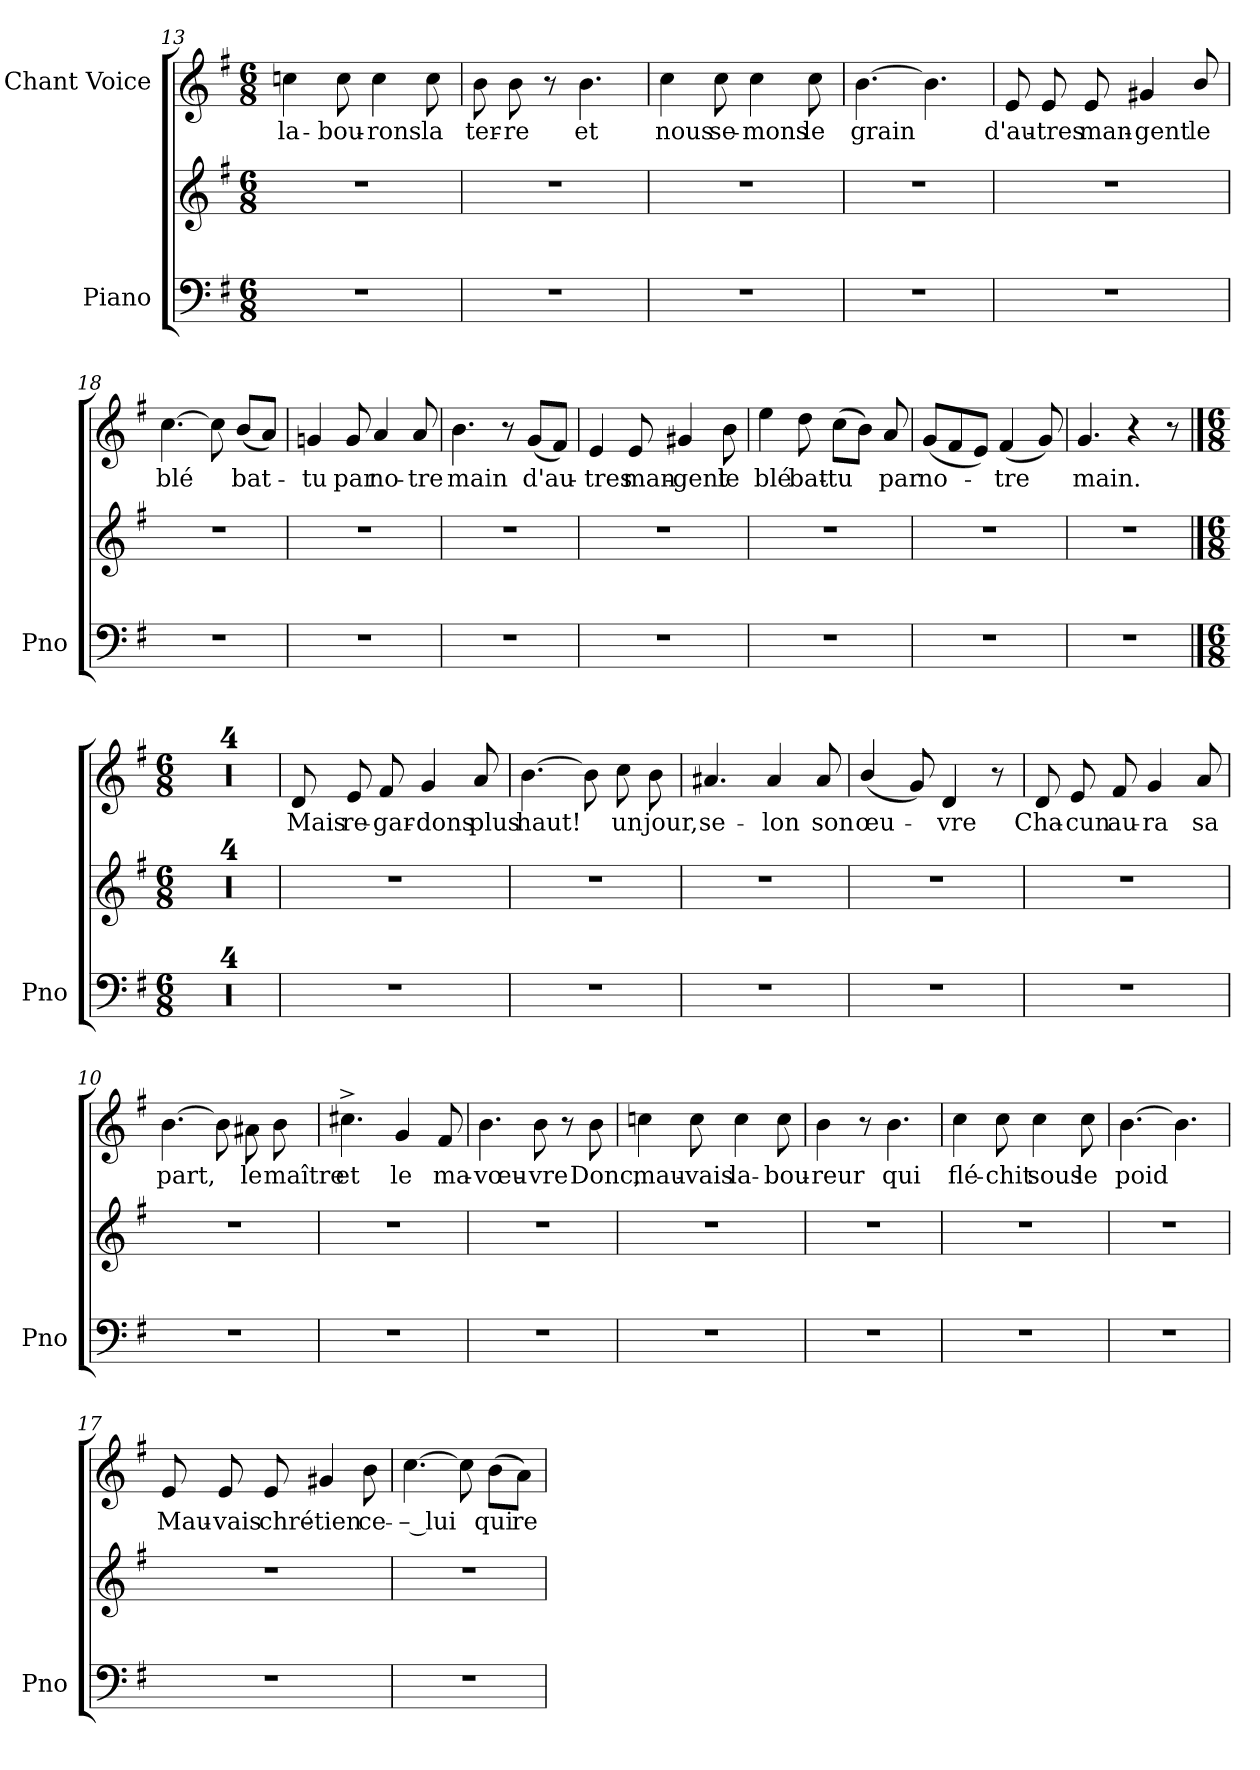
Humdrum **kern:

**kern	**kern	**kern	**text
*part2	*part2	*part1	*part1
*staff3	*staff2	*staff1	*staff1
*I"Piano	*	*I"Chant Voice	*
*I'Pno	*	*	*
*clefF4	*clefG2	*clefG2	*
*k[f#]	*k[f#]	*k[f#]	*
*M6/8	*M6/8	*M6/8	*
=13	=13	=13	=13
2.r	2.r	4ccn\	la-
.	.	8cc\	-bou-
.	.	4cc\	-rons
.	.	8cc\	la
=14	=14	=14	=14
2.r	2.r	8b\	ter-
.	.	8b\	-re
.	.	8r	.
.	.	4.b\	et
=15	=15	=15	=15
2.r	2.r	4cc\	nous
.	.	8cc\	se-
.	.	4cc\	-mons
.	.	8cc\	le
=16	=16	=16	=16
2.r	2.r	[4.b\	grain
.	.	4.b\]	.
=17	=17	=17	=17
2.r	2.r	8e/	d'au-
.	.	8e/	-tres
.	.	8e/	man-
.	.	4g#X/	-gent
.	.	8b/	le
=18	=18	=18	=18
2.r	2.r	[4.cc\	blé
.	.	8cc\]	.
.	.	(8b/L	bat-
.	.	8a/J)	.
=19	=19	=19	=19
2.r	2.r	4gn/	-tu
.	.	8g/	par
.	.	4a/	no-
.	.	8a/	-tre
=20	=20	=20	=20
2.r	2.r	4.b\	main
.	.	8r	.
.	.	(8g/L	d'au-
.	.	8f#/J)	.
=21	=21	=21	=21
2.r	2.r	4e/	-tres
.	.	8e/	man-
.	.	4g#X/	-gent
.	.	8b\	le
=22	=22	=22	=22
2.r	2.r	4ee\	blé
.	.	8dd\	bat-
.	.	(8cc\L	-tu
.	.	8b\J)	.
.	.	8a/	par
=23	=23	=23	=23
2.r	2.r	(8g/L	no-
.	.	8f#/	.
.	.	8e/J)	.
.	.	(4f#/	-tre
.	.	8g/)	.
=24	=24	=24	=24
2.r	2.r	4.g/	main.
.	.	4r	.
.	.	8r	.
==1	==1	==1	==1
*M6/8	*M6/8	*M6/8	*
2.r	2.r	2.r	.
=2	=2	=2	=2
2.r	2.r	2.r	.
=3	=3	=3	=3
2.r	2.r	2.r	.
=4	=4	=4	=4
2.r	2.r	2.r	.
=5	=5	=5	=5
2.r	2.r	8d/	Mais
.	.	8e/	re-
.	.	8f#/	-gar-
.	.	4g/	-dons
.	.	8a/	plus
=6	=6	=6	=6
2.r	2.r	[4.b\	haut!
.	.	8b\]	.
.	.	8cc\	un
.	.	8b\	jour,
=7	=7	=7	=7
2.r	2.r	4.a#X/	se-
.	.	4a#/	-lon
.	.	8a#/	son
=8	=8	=8	=8
2.r	2.r	(4b/	œu-
.	.	8g/)	.
.	.	4d/	-vre
.	.	8r	.
=9	=9	=9	=9
2.r	2.r	8d/	Cha-
.	.	8e/	-cun
.	.	8f#/	au-
.	.	4g/	-ra
.	.	8a/	sa
=10	=10	=10	=10
2.r	2.r	[4.b\	part,
.	.	8b\]	.
.	.	8a#X\	le
.	.	8b\	maître
=11	=11	=11	=11
2.r	2.r	4.cc#X^\	et
.	.	4g/	le
.	.	8f#/	ma-
=12	=12	=12	=12
2.r	2.r	4.b\	-vœu-
.	.	8b\	-vre
.	.	8r	.
.	.	8b\	Donc,
=13	=13	=13	=13
2.r	2.r	4ccn\	mau-
.	.	8cc\	-vais
.	.	4cc\	la-
.	.	8cc\	-bou-
=14	=14	=14	=14
2.r	2.r	4b\	-reur
.	.	8r	.
.	.	4.b\	qui
=15	=15	=15	=15
2.r	2.r	4cc\	flé-
.	.	8cc\	-chit
.	.	4cc\	sous
.	.	8cc\	le
=16	=16	=16	=16
2.r	2.r	[4.b\	poid
.	.	4.b\]	.
=17	=17	=17	=17
2.r	2.r	8e/	Mau-
.	.	8e/	-vais
.	.	8e/	chré-
.	.	4g#X/	-tien
.	.	8b\	ce-
=18	=18	=18	=18
2.r	2.r	[4.cc\	-– lui
.	.	8cc\]	.
.	.	(8b\L	qui
.	.	8a\J)	re
=	=	=	=
*-	*-	*-	*-
